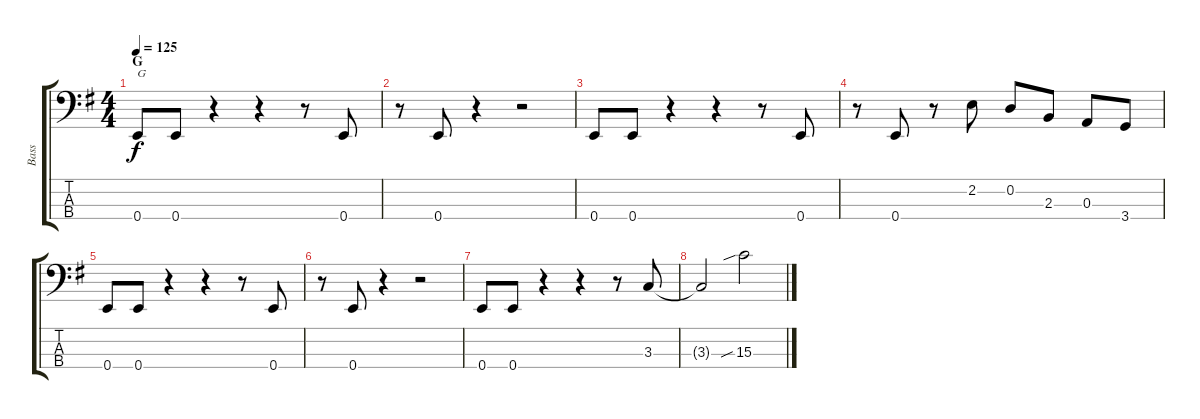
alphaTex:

\track ("Bass" "Bass") {instrument electricbasspick}
\staff {score tabs}
\tuning (G2 D2 A1 E1) {hide}
\ts (4 4)
\section ("" "G")
\tempo 125
\clef f4
\ks g
0.4.8{txt "G" dy f} 0.4.8 r.4 r.4 r.8 0.4.8 |
r.8 0.4.8 r.4 r.2 |
0.4.8 0.4.8 r.4 r.4 r.8 0.4.8 |
r.8 0.4.8 r.8 2.2.8 0.2.8 2.3.8 0.3.8 3.4.8 |
0.4.8 0.4.8 r.4 r.4 r.8 0.4.8 |
r.8 0.4.8 r.4 r.2 |
0.4.8 0.4.8 r.4 r.4 r.8 3.3.8 |
3.3{t}.2 15.3{sib}.2
